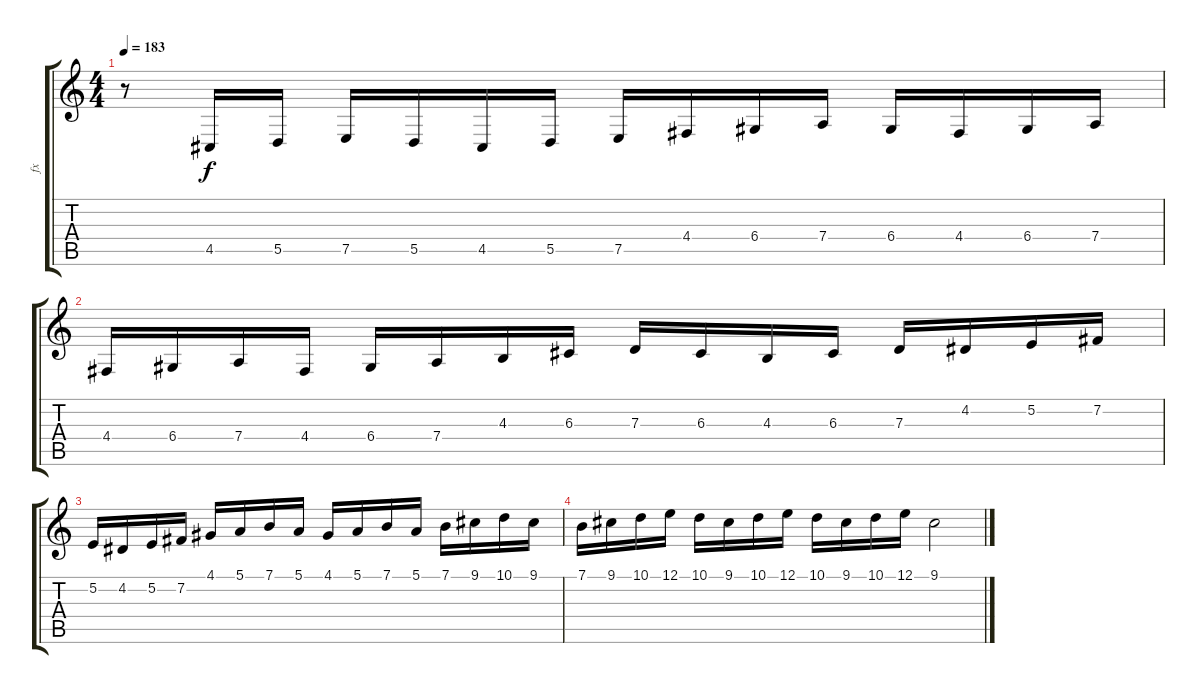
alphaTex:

\track ("fx" "fx") {instrument fx6goblins}
\staff {score tabs}
\tuning (E4 B3 G3 D3 A2 E2) {hide}
\ts (4 4)
\tempo 183
\clef g2
\ks c
r.8{dy f} 4.5.16 5.5.16 7.5.16 5.5.16 4.5.16 5.5.16 7.5.16 4.4.16 6.4.16 7.4.16 6.4.16 4.4.16 6.4.16 7.4.16 |
4.4.16 6.4.16 7.4.16 4.4.16 6.4.16 7.4.16 4.3.16 6.3.16 7.3.16 6.3.16 4.3.16 6.3.16 7.3.16 4.2.16 5.2.16 7.2.16 |
5.2.16 4.2.16 5.2.16 7.2.16 4.1.16 5.1.16 7.1.16 5.1.16 4.1.16 5.1.16 7.1.16 5.1.16 7.1.16 9.1.16 10.1.16 9.1.16 |
7.1.16 9.1.16 10.1.16 12.1.16 10.1.16 9.1.16 10.1.16 12.1.16 10.1.16 9.1.16 10.1.16 12.1.16 9.1.2
